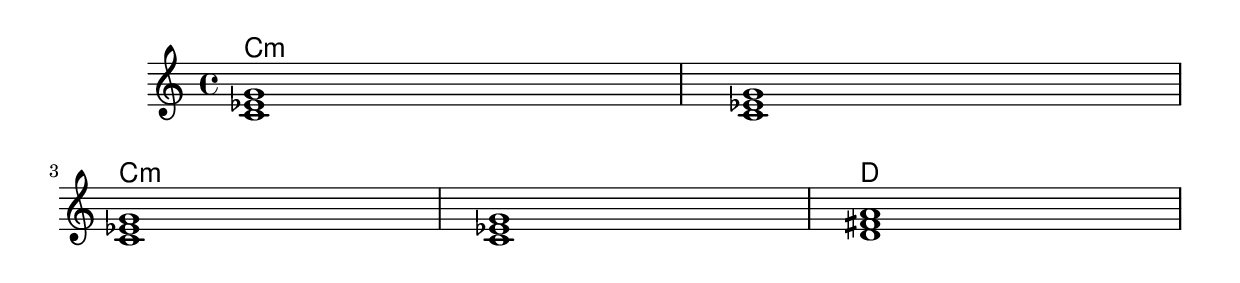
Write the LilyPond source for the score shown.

%% Do not edit this file; it is automatically
%% generated from LSR http://lsr.dsi.unimi.it
%% This file is in the public domain.
\version "2.13.20"

\header {
  lsrtags = "chords"

%% Translation of GIT committish: e0aa246e0ed1a86dc41a99ab79bff822d3320aa7
  texidoces = "
Se pueden imprimir los acordes exclusivamente al comienzo de las
líneas y cuando cambia el acorde.

"
  doctitlees = "Imprimir los acordes cuando se produce un cambio"


%% Translation of GIT committish: 0a868be38a775ecb1ef935b079000cebbc64de40
  texidocde = "
Akkordsymbole können so eingestellt werden, dass sie nur zu Beginn der Zeile
und bei Akkordwechseln angezeigt werden.

"
  doctitlede = "Akkordsymbole bei Wechsel anzeigen"

  texidoc = "
Chord names can be displayed only at the start of lines and when the
chord changes.

"
  doctitle = "Showing chords at changes"
} % begin verbatim

harmonies = \chordmode {
  c1:m c:m \break c:m c:m d
}
<<
  \new ChordNames {
    \set chordChanges = ##t
    \harmonies
  }
  \new Staff {
    \relative c' { \harmonies }
  }
>>

